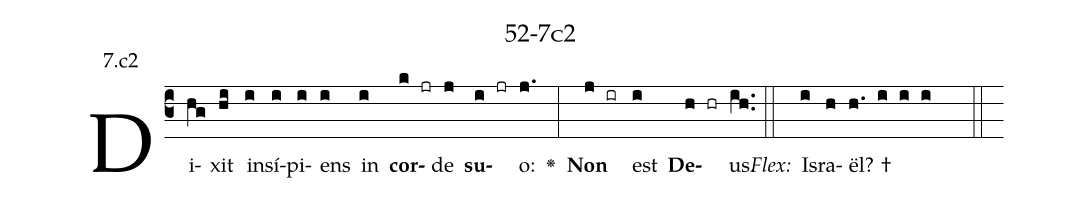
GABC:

name: 52-7c2;
annotation: 7.c2;
%%
(c3)Di(hg)xit(hi) in(i)sí(i)pi(i)ens(i) in(i) <b>cor</b>(k jr)de(j) <b>su</b>(i jr)o:(j.) <v>\greheightstar</v>(:) <b>Non</b>(j ir) est(i) <b>De</b>(h hr)us.(ih..) (::)
<i>Flex:</i>()  Is(i)ra(h)ël? †(h. i i i  ::)

%E(i) u(i) o(j) u(i) a(h) e.(ih..) (::)
